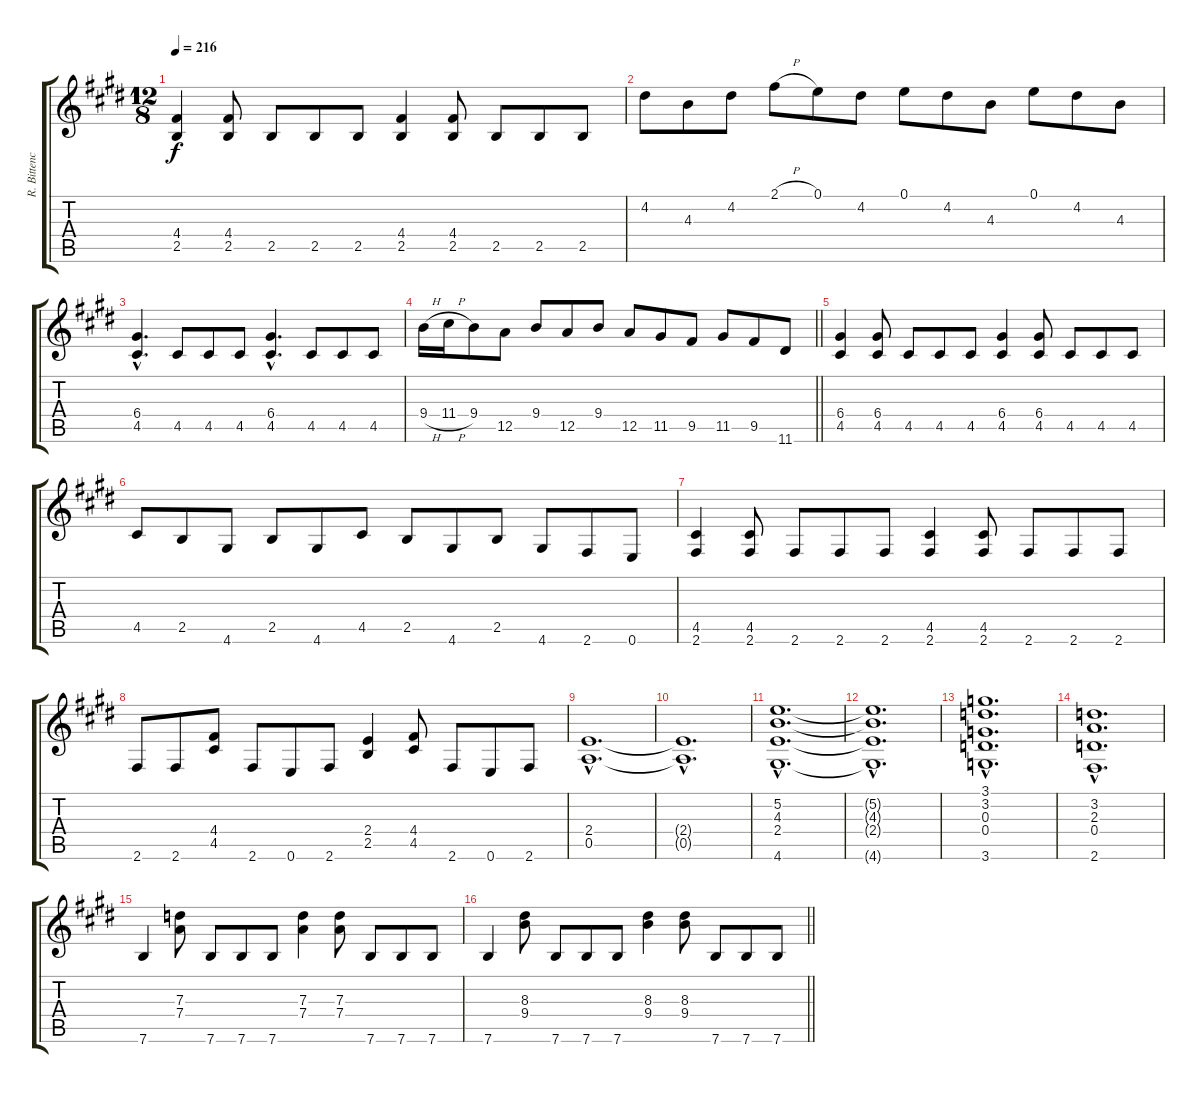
\track ("R. Bittencourt" "R. Bittenc") {instrument distortionguitar}
\staff {score tabs}
\tuning (E4 B3 G3 D3 A2 E2) {hide}
\ts (12 8)
\tempo 216
\clef g2
\ks e
(4.4 2.5).4{dy f} (4.4 2.5).8 2.5.8 2.5.8 2.5.8 (4.4 2.5).4 (4.4 2.5).8 2.5.8 2.5.8 2.5.8 |
4.2.8 4.3.8 4.2.8 2.1{h}.8 0.1.8 4.2.8 0.1.8 4.2.8 4.3.8 0.1.8 4.2.8 4.3.8 |
(6.4{hac} 4.5{hac}).4{d} 4.5.8 4.5.8 4.5.8 (6.4{hac} 4.5{hac}).4{d} 4.5.8 4.5.8 4.5.8 |
\barLineRight lightlight
9.4{h}.16 11.4{h}.16 9.4.8 12.5.8 9.4.8 12.5.8 9.4.8 12.5.8 11.5.8 9.5.8 11.5.8 9.5.8 11.6.8 |
(6.4 4.5).4 (6.4 4.5).8 4.5.8 4.5.8 4.5.8 (6.4 4.5).4 (6.4 4.5).8 4.5.8 4.5.8 4.5.8 |
4.5.8 2.5.8 4.6.8 2.5.8 4.6.8 4.5.8 2.5.8 4.6.8 2.5.8 4.6.8 2.6.8 0.6.8 |
(4.5 2.6).4 (4.5 2.6).8 2.6.8 2.6.8 2.6.8 (4.5 2.6).4 (4.5 2.6).8 2.6.8 2.6.8 2.6.8 |
2.6.8 2.6.8 (4.4 4.5).8 2.6.8 0.6.8 2.6.8 (2.4 2.5).4 (4.4 4.5).8 2.6.8 0.6.8 2.6.8 |
(2.4{hac} 0.5{hac}).1{d} |
(2.4{hac t} 0.5{hac t}).1{d} |
(5.2{hac} 4.3{hac} 2.4{hac} 4.6{hac}).1{d} |
(5.2{hac t} 4.3{hac t} 2.4{hac t} 4.6{hac t}).1{d} |
(3.1{hac} 3.2{hac} 0.3{hac} 0.4{hac} 3.6{hac}).1{d} |
(3.2{hac} 2.3{hac} 0.4{hac} 2.6{hac}).1{d} |
7.6.4 (7.3 7.4).8 7.6.8 7.6.8 7.6.8 (7.3 7.4).4 (7.3 7.4).8 7.6.8 7.6.8 7.6.8 |
\barLineRight lightlight
7.6.4 (8.3 9.4).8 7.6.8 7.6.8 7.6.8 (8.3 9.4).4 (8.3 9.4).8 7.6.8 7.6.8 7.6.8
